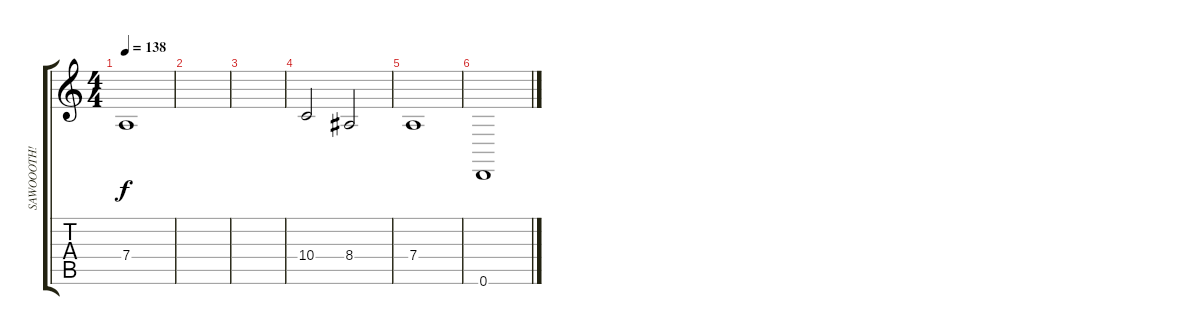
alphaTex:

\track ("SAWOOOTH!" "SAWOOOTH!") {instrument pad4choir}
\staff {score tabs}
\tuning (E4 B3 G3 D3 A2 D2) {hide}
\ts (4 4)
\tempo 138
\clef g2
\ks c
7.4.1{dy f} |
|
|
10.4.2 8.4.2 |
7.4.1 |
0.6.1
